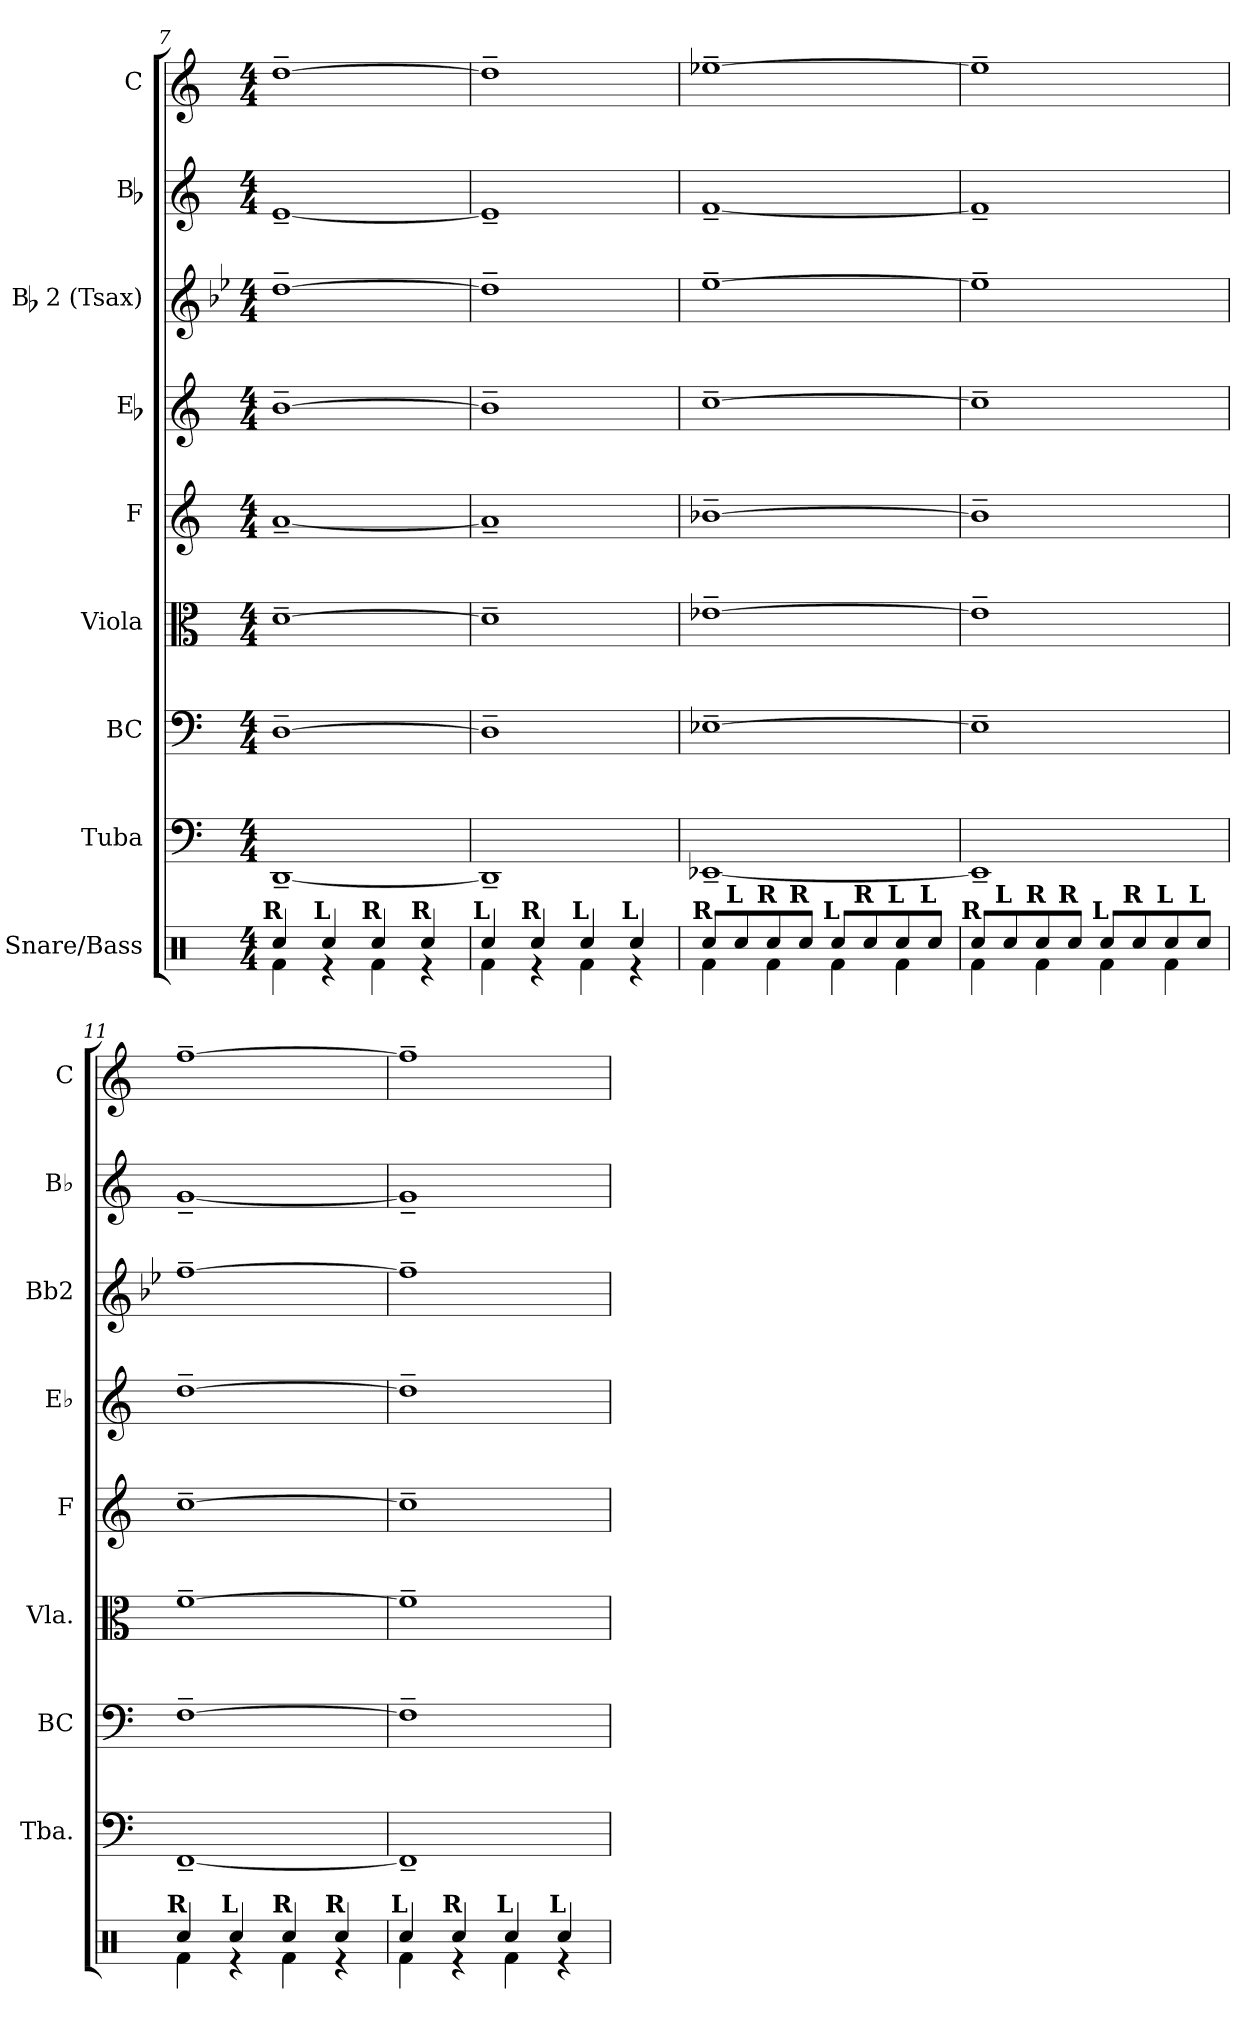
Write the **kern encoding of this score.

**kern	**kern	**kern	**kern	**kern	**kern	**kern	**kern	**kern
*part9	*part8	*part7	*part6	*part5	*part4	*part3	*part2	*part1
*staff9	*staff8	*staff7	*staff6	*staff5	*staff4	*staff3	*staff2	*staff1
*I"Snare/Bass	*I"Tuba	*I"BC	*I"Viola	*I"F	*I"Eb	*I"Bb 2 (Tsax)	*I"Bb	*I"C
*	*I'Tba.	*I'BC	*I'Vla.	*I'F	*I'Eb	*I'Bb2	*I'Bb	*I'C
*clefX	*clefF4	*clefF4	*clefC3	*clefG2	*clefG2	*clefG2	*clefG2	*clefG2
*	*	*	*	*ITrd4c7	*ITrd5c9	*ITrd8c14	*ITrd1c2	*
*k[]	*k[]	*k[]	*k[]	*k[b-]	*k[b-e-a-]	*k[b-e-]	*k[b-e-]	*k[]
*M4/4	*M4/4	*M4/4	*M4/4	*M4/4	*M4/4	*M4/4	*M4/4	*M4/4
=7	=7	=7	=7	=7	=7	=7	=7	=7
*^	*	*	*	*	*	*	*	*
!LO:TX:a:B:cj:t=R	!	!	!	!	!	!	!	!	!
4Rcci/	4Rfi\	[<1DD~i	[>1D~i	[>1d~i	[<1d~i	[>1d~i	[>1d~i	[<1d~i	[>1dd~i
!LO:TX:a:B:cj:t=L	!	!	!	!	!	!	!	!	!
4Rcci/	4r	.	.	.	.	.	.	.	.
!LO:TX:a:B:cj:t=R	!	!	!	!	!	!	!	!	!
4Rcci/	4Rfi\	.	.	.	.	.	.	.	.
!LO:TX:a:B:cj:t=R	!	!	!	!	!	!	!	!	!
4Rcci/	4r	.	.	.	.	.	.	.	.
=8	=8	=8	=8	=8	=8	=8	=8	=8	=8
!LO:TX:a:B:cj:t=L	!	!	!	!	!	!	!	!	!
4Rcci/	4Rfi\	1DD~i]	1D~i]	1d~i]	1d~i]	1d~i]	1d~i]	1d~i]	1dd~i]
!LO:TX:a:B:cj:t=R	!	!	!	!	!	!	!	!	!
4Rcci/	4r	.	.	.	.	.	.	.	.
!LO:TX:a:B:cj:t=L	!	!	!	!	!	!	!	!	!
4Rcci/	4Rfi\	.	.	.	.	.	.	.	.
!LO:TX:a:B:cj:t=L	!	!	!	!	!	!	!	!	!
4Rcci/	4r	.	.	.	.	.	.	.	.
!!LO:PB:g=z
=9	=9	=9	=9	=9	=9	=9	=9	=9	=9
!LO:TX:a:B:cj:t=R	!	!	!	!	!	!	!	!	!
8Rcci/L	4Rfi\	[<1EE-X~i	[>1E-X~i	[>1e-X~i	[>1e-X~i	[>1e-~i	[>1e-~i	[<1e-~i	[>1ee-X~i
!LO:TX:a:B:cj:t=L	!	!	!	!	!	!	!	!	!
8Rcci/	.	.	.	.	.	.	.	.	.
!LO:TX:a:B:cj:t=R	!	!	!	!	!	!	!	!	!
8Rcci/	4Rfi\	.	.	.	.	.	.	.	.
!LO:TX:a:B:cj:t=R	!	!	!	!	!	!	!	!	!
8Rcci/J	.	.	.	.	.	.	.	.	.
!LO:TX:a:B:cj:t=L	!	!	!	!	!	!	!	!	!
8Rcci/L	4Rfi\	.	.	.	.	.	.	.	.
!LO:TX:a:B:cj:t=R	!	!	!	!	!	!	!	!	!
8Rcci/	.	.	.	.	.	.	.	.	.
!LO:TX:a:B:cj:t=L	!	!	!	!	!	!	!	!	!
8Rcci/	4Rfi\	.	.	.	.	.	.	.	.
!LO:TX:a:B:cj:t=L	!	!	!	!	!	!	!	!	!
8Rcci/J	.	.	.	.	.	.	.	.	.
=10	=10	=10	=10	=10	=10	=10	=10	=10	=10
!LO:TX:a:B:cj:t=R	!	!	!	!	!	!	!	!	!
8Rcci/L	4Rfi\	1EE-~i]	1E-~i]	1e-~i]	1e-~i]	1e-~i]	1e-~i]	1e-~i]	1ee-~i]
!LO:TX:a:B:cj:t=L	!	!	!	!	!	!	!	!	!
8Rcci/	.	.	.	.	.	.	.	.	.
!LO:TX:a:B:cj:t=R	!	!	!	!	!	!	!	!	!
8Rcci/	4Rfi\	.	.	.	.	.	.	.	.
!LO:TX:a:B:cj:t=R	!	!	!	!	!	!	!	!	!
8Rcci/J	.	.	.	.	.	.	.	.	.
!LO:TX:a:B:cj:t=L	!	!	!	!	!	!	!	!	!
8Rcci/L	4Rfi\	.	.	.	.	.	.	.	.
!LO:TX:a:B:cj:t=R	!	!	!	!	!	!	!	!	!
8Rcci/	.	.	.	.	.	.	.	.	.
!LO:TX:a:B:cj:t=L	!	!	!	!	!	!	!	!	!
8Rcci/	4Rfi\	.	.	.	.	.	.	.	.
!LO:TX:a:B:cj:t=L	!	!	!	!	!	!	!	!	!
8Rcci/J	.	.	.	.	.	.	.	.	.
=11	=11	=11	=11	=11	=11	=11	=11	=11	=11
!LO:TX:a:B:cj:t=R	!	!	!	!	!	!	!	!	!
4Rcci/	4Rfi\	[<1FF~i	[>1F~i	[>1f~i	[>1f~i	[>1f~i	[>1f~i	[<1f~i	[>1ff~i
!LO:TX:a:B:cj:t=L	!	!	!	!	!	!	!	!	!
4Rcci/	4r	.	.	.	.	.	.	.	.
!LO:TX:a:B:cj:t=R	!	!	!	!	!	!	!	!	!
4Rcci/	4Rfi\	.	.	.	.	.	.	.	.
!LO:TX:a:B:cj:t=R	!	!	!	!	!	!	!	!	!
4Rcci/	4r	.	.	.	.	.	.	.	.
=12	=12	=12	=12	=12	=12	=12	=12	=12	=12
!LO:TX:a:B:cj:t=L	!	!	!	!	!	!	!	!	!
4Rcci/	4Rfi\	1FF~i]	1F~i]	1f~i]	1f~i]	1f~i]	1f~i]	1f~i]	1ff~i]
!LO:TX:a:B:cj:t=R	!	!	!	!	!	!	!	!	!
4Rcci/	4r	.	.	.	.	.	.	.	.
!LO:TX:a:B:cj:t=L	!	!	!	!	!	!	!	!	!
4Rcci/	4Rfi\	.	.	.	.	.	.	.	.
!LO:TX:a:B:cj:t=L	!	!	!	!	!	!	!	!	!
4Rcci/	4r	.	.	.	.	.	.	.	.
*v	*v	*	*	*	*	*	*	*	*
=	=	=	=	=	=	=	=	=
*-	*-	*-	*-	*-	*-	*-	*-	*-
